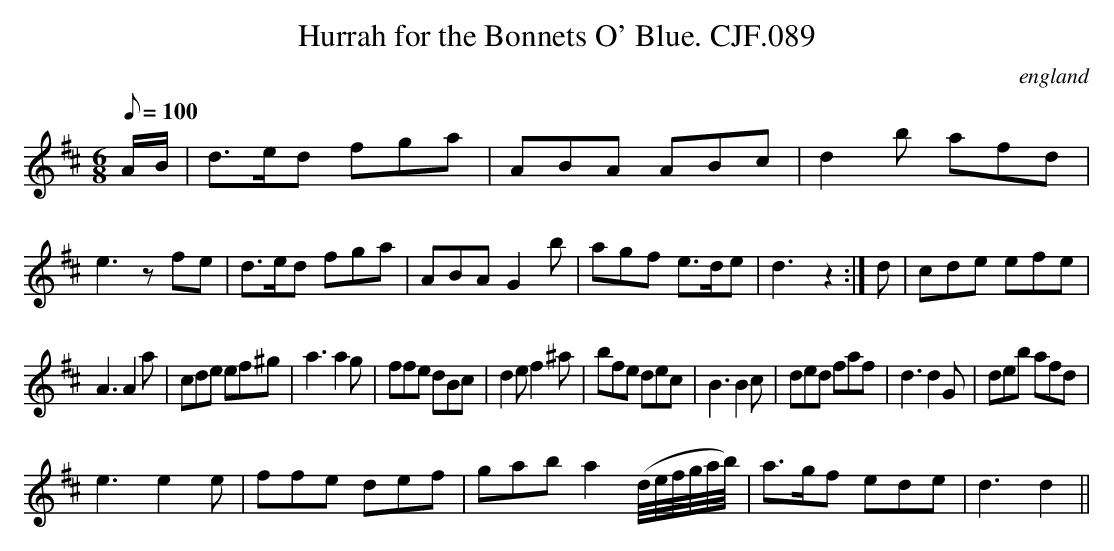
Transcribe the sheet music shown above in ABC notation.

X:1
T:Hurrah for the Bonnets O' Blue. CJF.089
O:england
M:6/8
L:1/8
Q:100
K:D
A/B/|d>ed fga|ABA ABc|d2b afd|e3zfe|\
d>ed fga|ABAG2b|agf e>de|d3z2:|d|cde efe|
A3A2a|cde ef^g|a3a2g|ffe dBc|d2ef2^a|\
bfe dec|B3B2c|ded faf|d3d2G|deb afd|
e3e2e|ffe def|gabha2(d/4e/4f/4g/4a/4b/4)|\
a>gf ede|d3d2||
